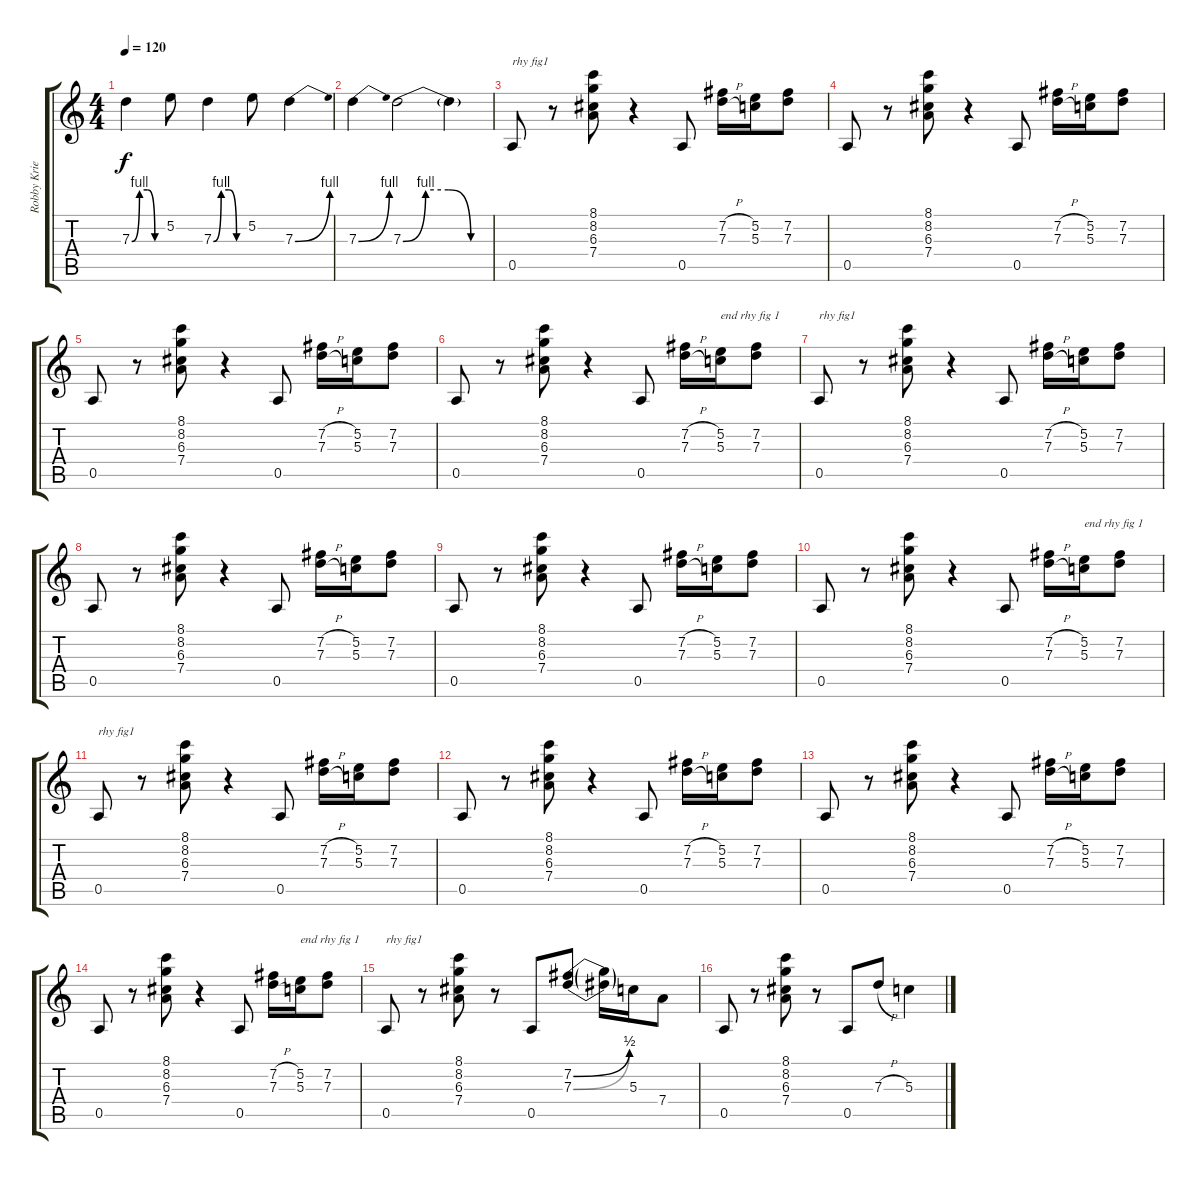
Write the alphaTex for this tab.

\track ("Robby Krieger" "Robby Krie") {instrument electricguitarclean}
\staff {score tabs}
\tuning (E4 B3 G3 D3 A2 E2) {hide}
\ts (4 4)
\tempo 120
\clef g2
\ks c
7.3{be (custom 0 0 15 4 30 4 45 0 60 0)}.4{dy f} 5.2.8 7.3{be (custom 0 0 15 4 30 4 45 0 60 0)}.4 5.2.8 7.3{be (bend 0 0 60 4)}.4 |
7.3{be (bend 0 0 60 4)}.4 7.3{be (custom 0 0 15 4 30 4 45 0 60 0)}.2 7.3{t}.4 |
0.5.8{txt "rhy fig1"} r.8 (8.1 8.2 6.3 7.4).8 r.4 0.5.8 (7.2{h} 7.3{h}).16 (5.2 5.3).16 (7.2 7.3).8 |
0.5.8 r.8 (8.1 8.2 6.3 7.4).8 r.4 0.5.8 (7.2{h} 7.3{h}).16 (5.2 5.3).16 (7.2 7.3).8 |
0.5.8 r.8 (8.1 8.2 6.3 7.4).8 r.4 0.5.8 (7.2{h} 7.3{h}).16 (5.2 5.3).16 (7.2 7.3).8 |
0.5.8 r.8 (8.1 8.2 6.3 7.4).8 r.4 0.5.8 (7.2{h} 7.3{h}).16 (5.2 5.3).16{txt "end rhy fig 1"} (7.2 7.3).8 |
0.5.8{txt "rhy fig1"} r.8 (8.1 8.2 6.3 7.4).8 r.4 0.5.8 (7.2{h} 7.3{h}).16 (5.2 5.3).16 (7.2 7.3).8 |
0.5.8 r.8 (8.1 8.2 6.3 7.4).8 r.4 0.5.8 (7.2{h} 7.3{h}).16 (5.2 5.3).16 (7.2 7.3).8 |
0.5.8 r.8 (8.1 8.2 6.3 7.4).8 r.4 0.5.8 (7.2{h} 7.3{h}).16 (5.2 5.3).16 (7.2 7.3).8 |
0.5.8 r.8 (8.1 8.2 6.3 7.4).8 r.4 0.5.8 (7.2{h} 7.3{h}).16 (5.2 5.3).16{txt "end rhy fig 1"} (7.2 7.3).8 |
0.5.8{txt "rhy fig1"} r.8 (8.1 8.2 6.3 7.4).8 r.4 0.5.8 (7.2{h} 7.3{h}).16 (5.2 5.3).16 (7.2 7.3).8 |
0.5.8 r.8 (8.1 8.2 6.3 7.4).8 r.4 0.5.8 (7.2{h} 7.3{h}).16 (5.2 5.3).16 (7.2 7.3).8 |
0.5.8 r.8 (8.1 8.2 6.3 7.4).8 r.4 0.5.8 (7.2{h} 7.3{h}).16 (5.2 5.3).16 (7.2 7.3).8 |
0.5.8 r.8 (8.1 8.2 6.3 7.4).8 r.4 0.5.8 (7.2{h} 7.3{h}).16 (5.2 5.3).16{txt "end rhy fig 1"} (7.2 7.3).8 |
0.5.8{txt "rhy fig1"} r.8 (8.1 8.2 6.3 7.4).8 r.8 0.5.8 (7.2{be (bend 0 0 60 2)} 7.3{be (bend 0 0 60 2)}).8 (7.2{t} 7.3{t}).16 5.3.16 7.4.8 |
0.5.8 r.8 (8.1 8.2 6.3 7.4).8 r.8 0.5.8 7.3{h}.8 5.3.4
